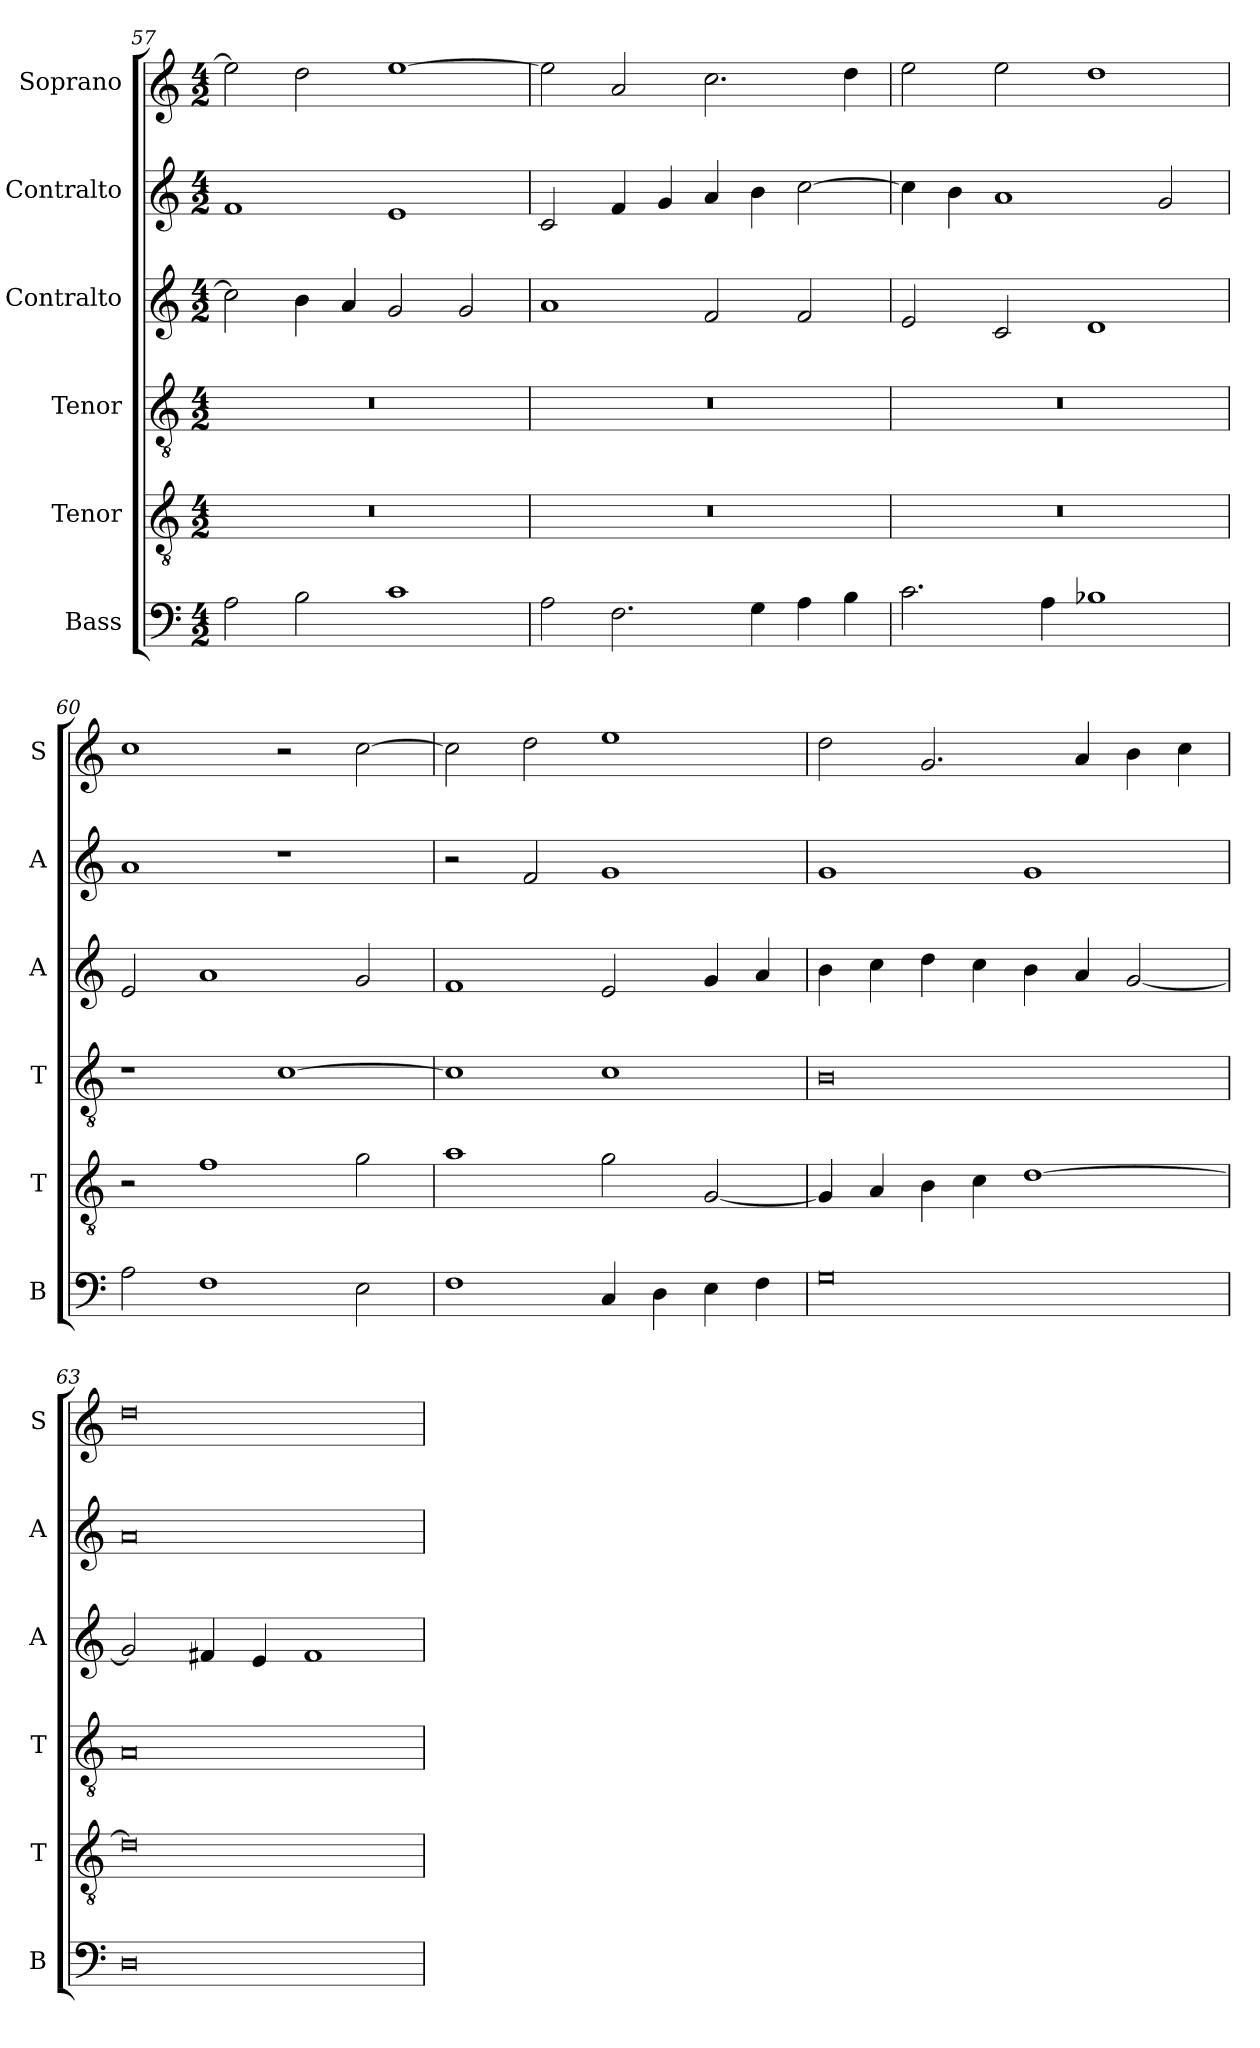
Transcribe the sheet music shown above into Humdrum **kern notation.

**kern	**kern	**kern	**kern	**kern	**kern
*part6	*part5	*part4	*part3	*part2	*part1
*staff6	*staff5	*staff4	*staff3	*staff2	*staff1
*I"Bass	*I"Tenor	*I"Tenor	*I"Contralto	*I"Contralto	*I"Soprano
*I'B	*I'T	*I'T	*I'A	*I'A	*I'S
*clefF4	*clefGv2	*clefGv2	*clefG2	*clefG2	*clefG2
*k[]	*k[]	*k[]	*k[]	*k[]	*k[]
*G:mix	*G:mix	*G:mix	*G:mix	*G:mix	*G:mix
*M4/2	*M4/2	*M4/2	*M4/2	*M4/2	*M4/2
=57	=57	=57	=57	=57	=57
2A	0r	0r	2cc]	1f	2ee]
2B	.	.	4b	.	2dd
.	.	.	4a	.	.
1c	.	.	2g	1e	[1ee
.	.	.	2g	.	.
=58	=58	=58	=58	=58	=58
2A	0r	0r	1a	2c	2ee]
2.F	.	.	.	4f	2a
.	.	.	.	4g	.
.	.	.	2f	4a	2.cc
4G	.	.	.	4b	.
4A	.	.	2f	[2cc	.
4B	.	.	.	.	4dd
=59	=59	=59	=59	=59	=59
2.c	0r	0r	2e	4cc]	2ee
.	.	.	.	4b	.
.	.	.	2c	1a	2ee
4A	.	.	.	.	.
1B-X	.	.	1d	.	1dd
.	.	.	.	2g	.
=60	=60	=60	=60	=60	=60
2A	2r	1r	2e	1a	1cc
1F	1f	.	1a	.	.
.	.	[1c	.	1r	2r
2E	2g	.	2g	.	[2cc
=61	=61	=61	=61	=61	=61
1F	1a	1c]	1f	2r	2cc]
.	.	.	.	2f	2dd
4C	2g	1c	2e	1g	1ee
4D	.	.	.	.	.
4E	[2G	.	4g	.	.
4F	.	.	4a	.	.
=62	=62	=62	=62	=62	=62
0G	4G]	0B	4b	1g	2dd
.	4A	.	4cc	.	.
.	4B	.	4dd	.	2.g
.	4c	.	4cc	.	.
.	[1d	.	4b	1g	.
.	.	.	4a	.	4a
.	.	.	[2g	.	4b
.	.	.	.	.	4cc
=63	=63	=63	=63	=63	=63
0D	0d]	0A	2g]	0a	0dd
.	.	.	4f#X	.	.
.	.	.	4e	.	.
.	.	.	1f#	.	.
=	=	=	=	=	=
*-	*-	*-	*-	*-	*-
